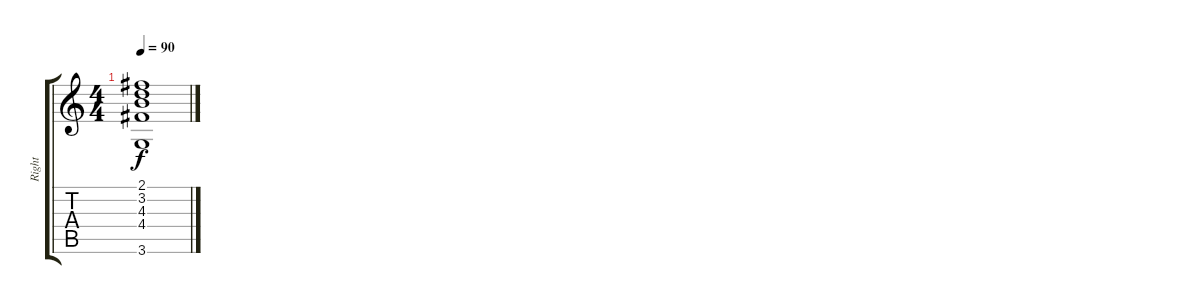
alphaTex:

\track ("Right" "Right") {instrument acousticguitarsteel}
\staff {score tabs}
\tuning (E4 B3 G3 D3 A2 E2) {hide}
\ts (4 4)
\tempo 90
\clef g2
\ks c
(2.1{t} 3.2{t} 4.3{t} 4.4{t} 3.6{t}).1{dy f}
